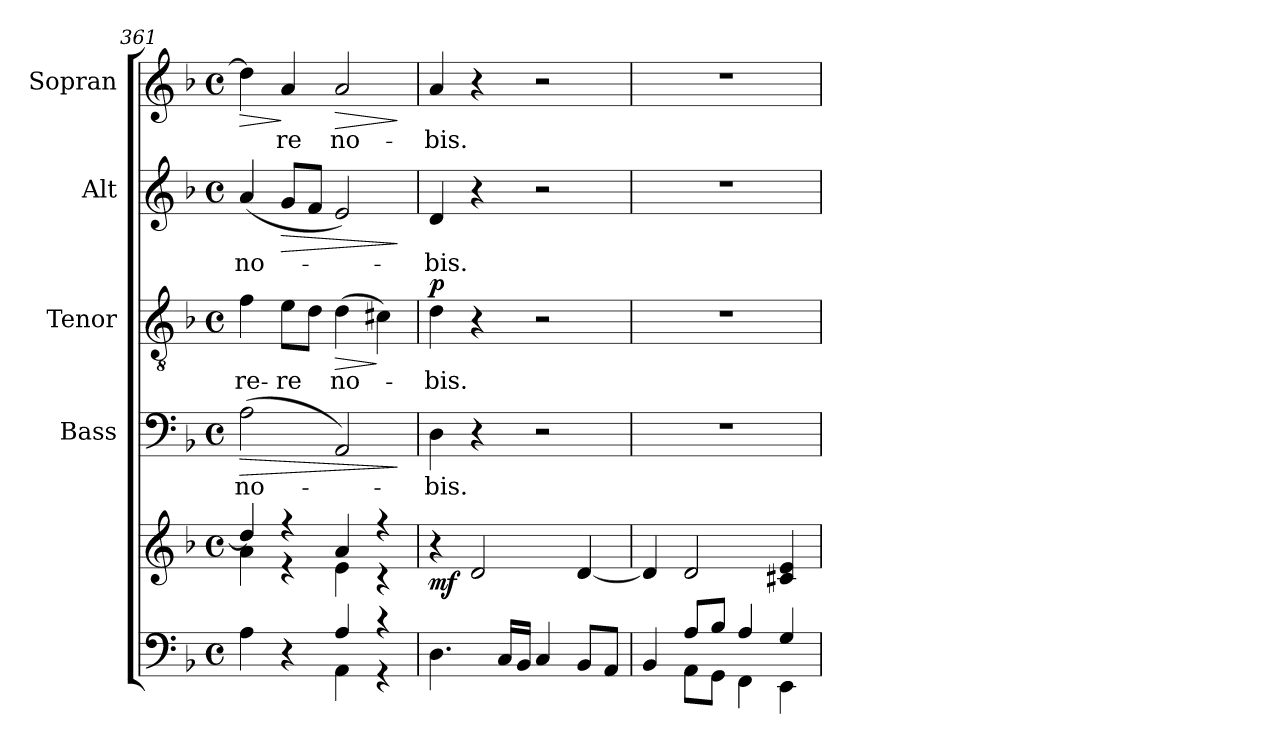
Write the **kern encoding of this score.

**kern	**kern	**dynam	**kern	**text	**dynam	**kern	**text	**dynam	**kern	**text	**dynam	**kern	**text	**dynam
*part5	*part5	*part5	*part4	*part4	*part4	*part3	*part3	*part3	*part2	*part2	*part2	*part1	*part1	*part1
*staff6	*staff5	*staff5/6	*staff4	*staff4	*staff4	*staff3	*staff3	*staff3	*staff2	*staff2	*staff2	*staff1	*staff1	*staff1
*	*	*	*I"Bass	*	*	*I"Tenor	*	*	*I"Alt	*	*	*I"Sopran	*	*
*	*	*	*I'B.	*	*	*I'T.	*	*	*I'A.	*	*	*I'S.	*	*
*clefF4	*clefG2	*	*clefF4	*	*	*clefGv2	*	*	*clefG2	*	*	*clefG2	*	*
*k[b-]	*k[b-]	*	*k[b-]	*	*	*k[b-]	*	*	*k[b-]	*	*	*k[b-]	*	*
*F:	*F:	*	*F:	*	*	*F:	*	*	*F:	*	*	*F:	*	*
*M4/4	*M4/4	*	*M4/4	*	*	*M4/4	*	*	*M4/4	*	*	*M4/4	*	*
*met(c)	*met(c)	*	*met(c)	*	*	*met(c)	*	*	*met(c)	*	*	*met(c)	*	*
=361	=361	=361	=361	=361	=361	=361	=361	=361	=361	=361	=361	=361	=361	=361
*^	*^	*	*	*	*	*	*	*	*	*	*	*	*	*
!	!	!	!	!	!	!LO:LY:b	!LO:HP:b	!	!LO:LY:b	!	!	!LO:LY:b	!	!	!	!LO:HP:b
2ryy	4A\	4dd/]	4a\	.	(>2A\	no-	>	4f\	-re-	.	(<4a/	no-	.	4dd\]	.	>
!	!	!	!	!	!	!	!	!	!LO:LY:b	!	!	!	!LO:HP:b	!	!LO:LY:b	!
.	4r	4r	4r	.	.	.	.	8e\L	-re	.	8g/L	.	>	4a/	-re	]
.	.	.	.	.	.	.	.	8d\J	.	.	8f/J	.	.	.	.	.
!	!	!	!	!	!	!	!	!	!LO:LY:b	!LO:HP:b	!	!	!	!	!LO:LY:b	!LO:HP:b
4A/	4AA\	4a/	4e\	.	2AA/)	.	.	(>4d\	no-	>	2e/)	.	.	2a/	no-	>
4r	4r	4r	4r	.	.	.	.	4c#X\)	.	]	.	.	.	.	.	.
*v	*v	*	*	*	*	*	*	*	*	*	*	*	*	*	*	*
*	*v	*v	*	*	*	*	*	*	*	*	*	*	*	*	*
.	.	.	.	.	]	.	.	.	.	.	]	.	.	]
=362	=362	=362	=362	=362	=362	=362	=362	=362	=362	=362	=362	=362	=362	=362
!	!	!LO:DY:b	!	!LO:LY:b	!	!	!LO:LY:b	!LO:DY:a	!	!LO:LY:b	!	!	!LO:LY:b	!
4.D\	4r	mf	4D\	-bis.	.	4d\	-bis.	p	4d/	-bis.	.	4a/	-bis.	.
.	2d/	.	4r	.	.	4r	.	.	4r	.	.	4r	.	.
16C/LL	.	.	.	.	.	.	.	.	.	.	.	.	.	.
16BB-/JJ	.	.	.	.	.	.	.	.	.	.	.	.	.	.
4C/	.	.	2r	.	.	2r	.	.	2r	.	.	2r	.	.
8BB-/L	[4d/	.	.	.	.	.	.	.	.	.	.	.	.	.
8AA/J	.	.	.	.	.	.	.	.	.	.	.	.	.	.
=363	=363	=363	=363	=363	=363	=363	=363	=363	=363	=363	=363	=363	=363	=363
*^	*	*	*	*	*	*	*	*	*	*	*	*	*	*
4BB-/	4ryy	4d/]	.	1r	.	.	1r	.	.	1r	.	.	1r	.	.
8A/L	8AA\L	2d/	.	.	.	.	.	.	.	.	.	.	.	.	.
8B-/J	8GG\J	.	.	.	.	.	.	.	.	.	.	.	.	.	.
4A/	4FF\	.	.	.	.	.	.	.	.	.	.	.	.	.	.
4G/	4EE\	4c#X/ 4e/	.	.	.	.	.	.	.	.	.	.	.	.	.
*v	*v	*	*	*	*	*	*	*	*	*	*	*	*	*	*
=	=	=	=	=	=	=	=	=	=	=	=	=	=	=
*-	*-	*-	*-	*-	*-	*-	*-	*-	*-	*-	*-	*-	*-	*-
